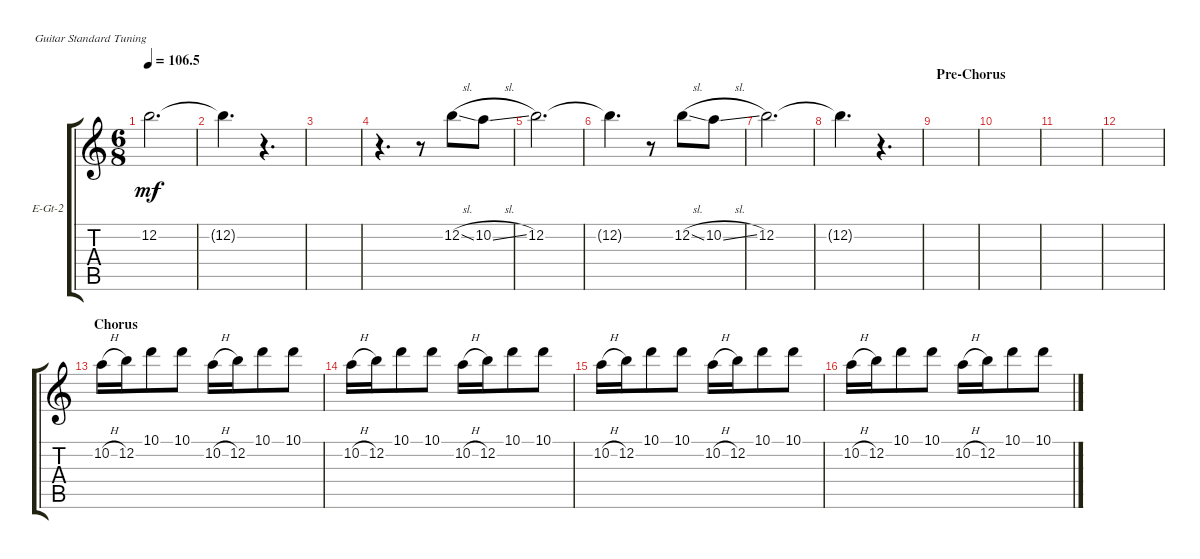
\defaultSystemsLayout 4
\bracketExtendMode groupsimilarinstruments
\firstSystemTrackNameOrientation horizontal
\otherSystemsTrackNameOrientation horizontal
\track ("Electric Guitar-2" "E-Gt-2") {instrument electricguitarclean}
\staff {score tabs}
\tuning (E4 B3 G3 D3 A2 E2)
\ts (6 8)
\tempo
106.5
\accidentals auto
\clef g2
\ottava regular
\simile none
\ks c
12.2.2{d dy mf} |
12.2{t}.4{d} r.4{d} |
|
r.4{d} r.8 12.2{sl}.8 10.2{sl}.8 |
12.2.2{d} |
12.2{t}.4{d} r.8 12.2{sl}.8 10.2{sl}.8 |
12.2.2{d} |
12.2{t}.4{d} r.4{d} |
\section ("" "Pre-Chorus")
|
|
|
|
\section ("" "Chorus")
10.2{h}.16 12.2.16 10.1.8 10.1.8 10.2{h}.16 12.2.16 10.1.8 10.1.8 |
10.2{h}.16 12.2.16 10.1.8 10.1.8 10.2{h}.16 12.2.16 10.1.8 10.1.8 |
10.2{h}.16 12.2.16 10.1.8 10.1.8 10.2{h}.16 12.2.16 10.1.8 10.1.8 |
10.2{h}.16 12.2.16 10.1.8 10.1.8 10.2{h}.16 12.2.16 10.1.8 10.1.8
